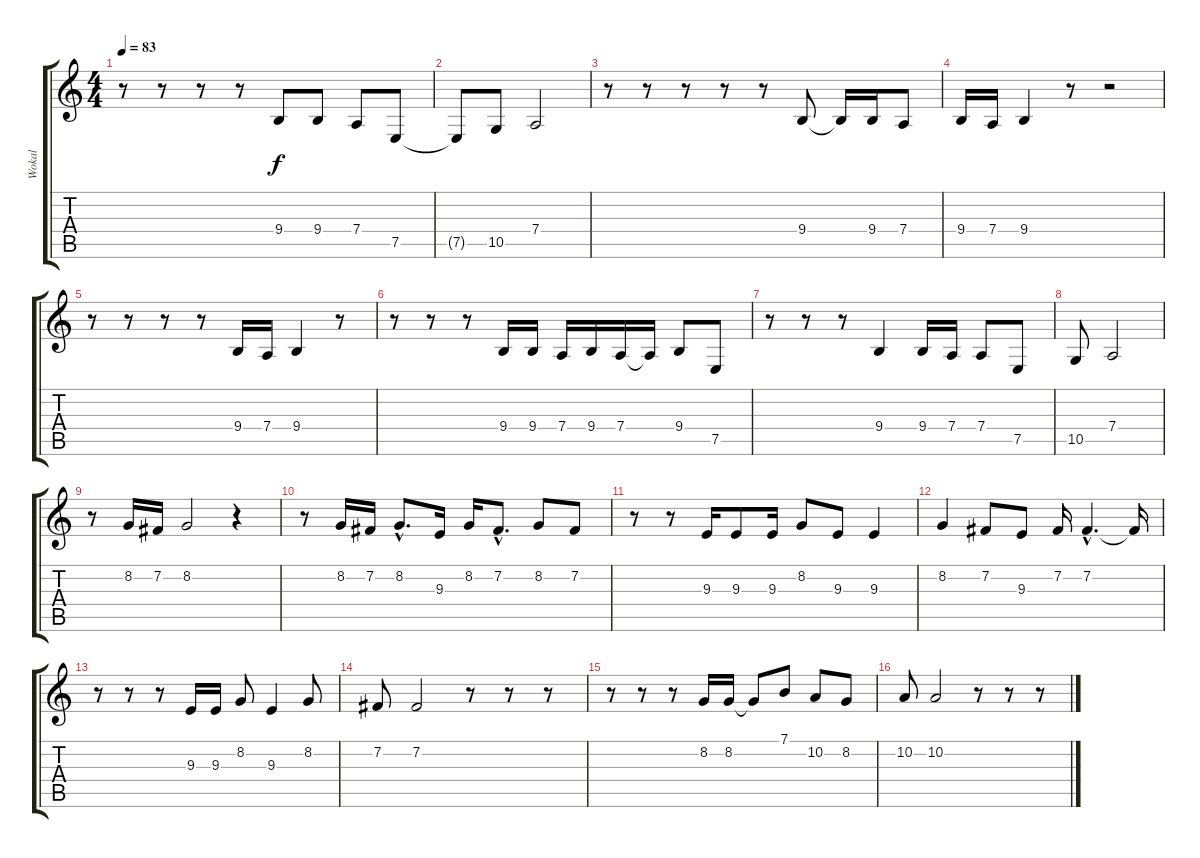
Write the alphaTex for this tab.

\track ("Wokal" "Wokal") {instrument viola}
\staff {score tabs}
\tuning (E4 B3 G3 D3 A2 E2) {hide}
\ts (4 4)
\tempo 83
\clef g2
\ks c
r.8{dy f} r.8 r.8 r.8 9.4.8 9.4.8 7.4.8 7.5.8 |
7.5{t}.8 10.5.8 7.4.2 |
r.8 r.8 r.8 r.8 r.8 9.4.8 9.4{t}.16 9.4.16 7.4.8 |
9.4.16 7.4.16 9.4.4 r.8 r.2 |
r.8 r.8 r.8 r.8 9.4.16 7.4.16 9.4.4 r.8 |
r.8 r.8 r.8 9.4.16 9.4.16 7.4.16 9.4.16 7.4.16 7.4{t}.16 9.4.8 7.5.8 |
r.8 r.8 r.8 9.4.4 9.4.16 7.4.16 7.4.8 7.5.8 |
10.5.8 7.4.2 |
r.8 8.2.16 7.2.16 8.2.2 r.4 |
r.8 8.2.16 7.2.16 8.2{hac}.8{d} 9.3.16 8.2.16 7.2{hac}.8{d} 8.2.8 7.2.8 |
r.8 r.8 9.3.16 9.3.8 9.3.16 8.2.8 9.3.8 9.3.4 |
8.2.4 7.2.8 9.3.8 7.2.16 7.2{hac}.4{d} 7.2{t}.16 |
r.8 r.8 r.8 9.3.16 9.3.16 8.2.8 9.3.4 8.2.8 |
7.2.8 7.2.2 r.8 r.8 r.8 |
r.8 r.8 r.8 8.2.16 8.2.16 8.2{t}.8 7.1.8 10.2.8 8.2.8 |
10.2.8 10.2.2 r.8 r.8 r.8
